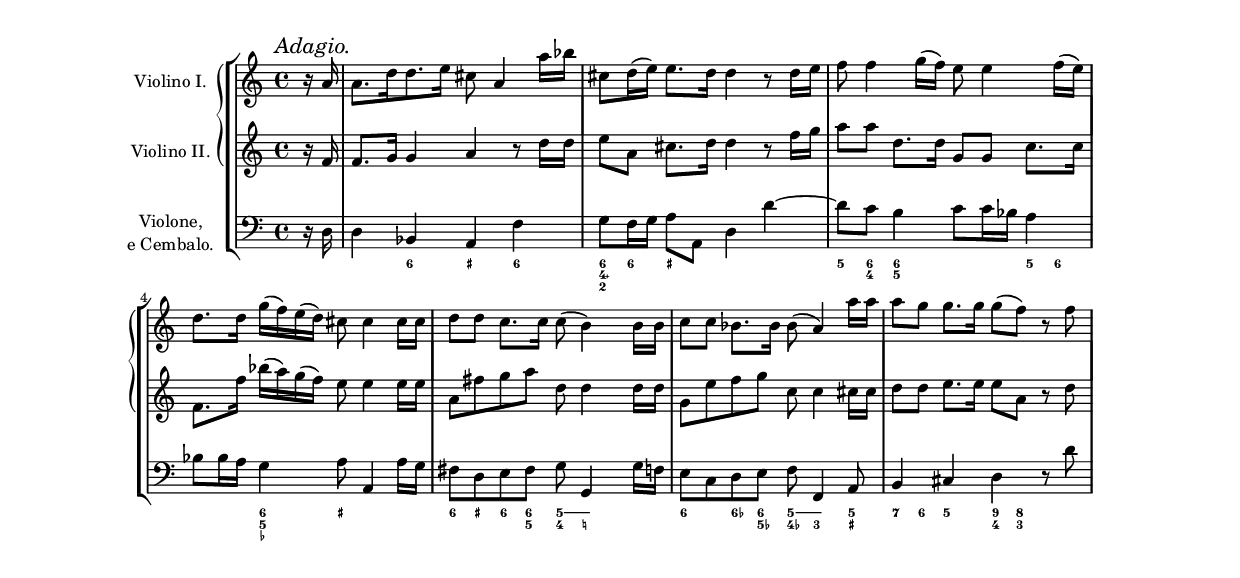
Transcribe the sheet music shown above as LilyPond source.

% Do not edit this file; it is automatically
% generated from Documentation/snippets/new
% This file is in the public domain.
%% Note: this file works from version 2.12.0
\version "2.13.16"
#(set-global-staff-size 15)
\paper {
  ragged-right = ##f
  line-width = 16\cm
  indent = 1.5\cm
}

\layout {
  \context {
    \Score
    \override PaperColumn #'keep-inside-line = ##t
    \override NonMusicalPaperColumn #'keep-inside-line = ##t
  }
}

% NR 2.7.3 Figured bass


\header {
  lsrtags = "headwords"
  texidoc = ""
  doctitle = "headword"
} % begin verbatim


% Arcangelo Corelli, 12 Sonate da Camera, Op. 2
% Sonata II, Allemanda
% measures 1 - 88
% Coded by Neil Puttock; modified by Carl Sorensen

extendOn = \bassFigureExtendersOn
extendOff = \bassFigureExtendersOff

\score {

  \new StaffGroup <<

    \new GrandStaff <<

      \new Staff = "violinoI" {
        \set Staff.instrumentName = \markup {
          \line { Violino I. }
        }
        \time 4/4
        \mark \markup { \italic Adagio. }
        \partial 8
        r16 a'16 |
        a'8. [ d''16 d''8.  e''16 ] cis''8 a'4 a''16 bes''16 |
        cis''8 d''16 ( e'' ) e''8.  d''16 d''4 r8 d''16 e''16 |
        f''8 f''4 g''16 ( f''16 ) e''8 e''4 f''16 ( e''16 ) |
        d''8.  d''16 g''16 ( f''16 ) e''16 ( d''16 ) cis''8
            cis''4 cis''16 cis''16 |
        d''8 d''8 c''8.  c''16 c''8 ( b'4 ) b'16 b'16 |
        c''8 c''8 bes'8.  bes'16 bes'8 ( a'4 ) a''16 a''16 |
        a''8 g''8 g''8.  g''16 g''8 ( f''8 ) r8 f''8 |
      }

      \new Staff = "violinoII" {
        \set Staff.instrumentName = \markup {
          \line { Violino II. }
        }
        \time 4/4
        \partial 8
        r16 f'16 |
        f'8.  g'16 g'4 a'4 r8 d''16 d''16 |
        e''8 a'8 cis''8.  d''16 d''4 r8 f''16 g''16 |
        a''8 a''8 d''8.  d''16 g'8 g'8 c''8.  c''16 |
        f'8.  f''16 bes''16 ( a''16 ) g''16 ( f''16 ) e''8 e''4 e''16 e''16 |
        a'8 fis''8 g''8 a''8 d''8 d''4 d''16 d''16 |
        g'8 e''8 f''8 g''8 c''8 c''4 cis''16 cis''16 |
        d''8 d''8 e''8.  e''16 e''8 a'8 r8 d''8 |
      }

    >>

    \new Staff = "violone" {
      \set Staff.instrumentName = \markup {
        \center-column {
          Violone,
          \line { e Cembalo. }
        }
      }
      \time 4/4
      \clef bass
      \partial 8
      r16 d16 |
      d4 bes,4 a,4 f4 |
      g8 f16 g16 a8 a,8 d4 d'4 ~ |
      d'8 c'8 b4 c'8 c'16 bes16 a4 |
      bes8 bes16 a16 g4 a8 a,4 a16 g16 |
      fis8 d8 e8 fis8 g8 g,4 g16 f16 |
      e8 c8 d8 e8 f8 f,4 a,8 |
      b,4 cis4 d4 r8 d'8 |
    }

    \new FiguredBass \figuremode {
      \set figuredBassAlterationDirection = #RIGHT
      \set figuredBassPlusDirection = #RIGHT
      \override BassFigureAlignment #'stacking-dir = #DOWN
      s8 |
      s4 <6>4 <_+>4 <6>4 |
      <6 4\+ 2>8 <6>8 <_+> s8 s2 |
      <5>8 <6 4>8 <6 5>4 s4 <5>8 <6>8 |
      s4 <6 5 _-> <_+>2 |
      <6>8 <_+>8 <6>8 <6 5>8 <5 4>8 \extendOn <5 _!>8 \extendOff s4 |
      <6>4 <6->8 <6 5->8 <5 4->8 \extendOn <5 3>4 \extendOff <5 _+>8 |
      <7>8 <6>8 <5>4 <9 4>8 <8 3>8 s4 |
    }

  >>

  \layout {
    \context {
      \Score
      \override RehearsalMark #'break-align-symbols = #'(time-signature)
      \override RehearsalMark #'self-alignment-X = #LEFT
      \override TimeSignature #'break-align-anchor-alignment = #LEFT
    }
  }
}
